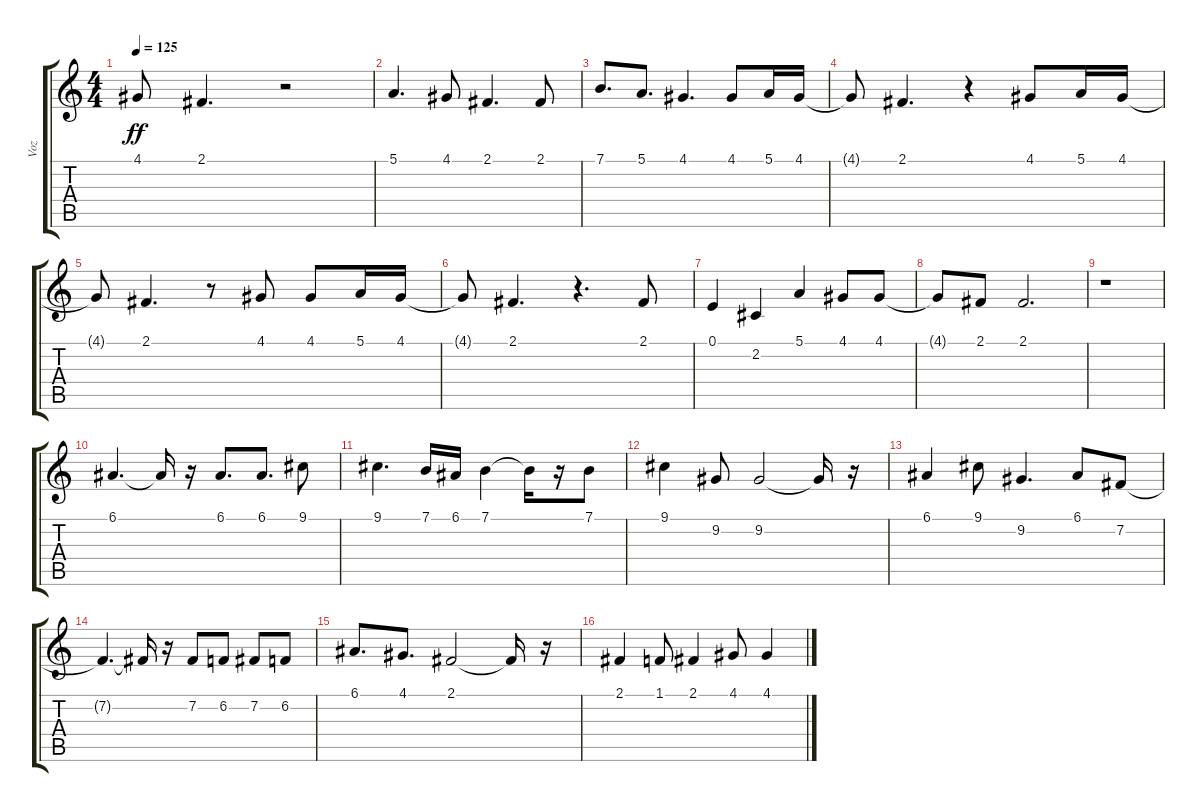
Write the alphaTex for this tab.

\track ("Voz" "Voz") {instrument flute}
\staff {score tabs}
\tuning (E4 B3 G3 D3 A2 E2) {hide}
\ts (4 4)
\tempo 125
\clef g2
\ks c
4.1{t}.8{dy ff} 2.1.4{d} r.2 |
5.1.4{d} 4.1.8 2.1.4{d} 2.1.8 |
7.1.8{d} 5.1.8{d} 4.1.4{d} 4.1.8 5.1.16 4.1.16 |
4.1{t}.8 2.1.4{d} r.4 4.1.8 5.1.16 4.1.16 |
4.1{t}.8 2.1.4{d} r.8 4.1.8 4.1.8 5.1.16 4.1.16 |
4.1{t}.8 2.1.4{d} r.4{d} 2.1.8 |
0.1.4 2.2.4 5.1.4 4.1.8 4.1.8 |
4.1{t}.8 2.1.8 2.1.2{d} |
r.1 |
6.1.4{d} 6.1{t}.16 r.16 6.1.8{d} 6.1.8{d} 9.1.8 |
9.1.4{d} 7.1.16 6.1.16 7.1.4 7.1{t}.16 r.16 7.1.8 |
9.1.4 9.2.8 9.2.2 9.2{t}.16 r.16 |
6.1.4 9.1.8 9.2.4{d} 6.1.8 7.2.8 |
7.2{t}.4{d} 7.2{t}.16 r.16 7.2.8 6.2.8 7.2.8 6.2.8 |
6.1.8{d} 4.1.8{d} 2.1.2 2.1{t}.16 r.16 |
2.1.4 1.1.8 2.1.4 4.1.8 4.1.4
